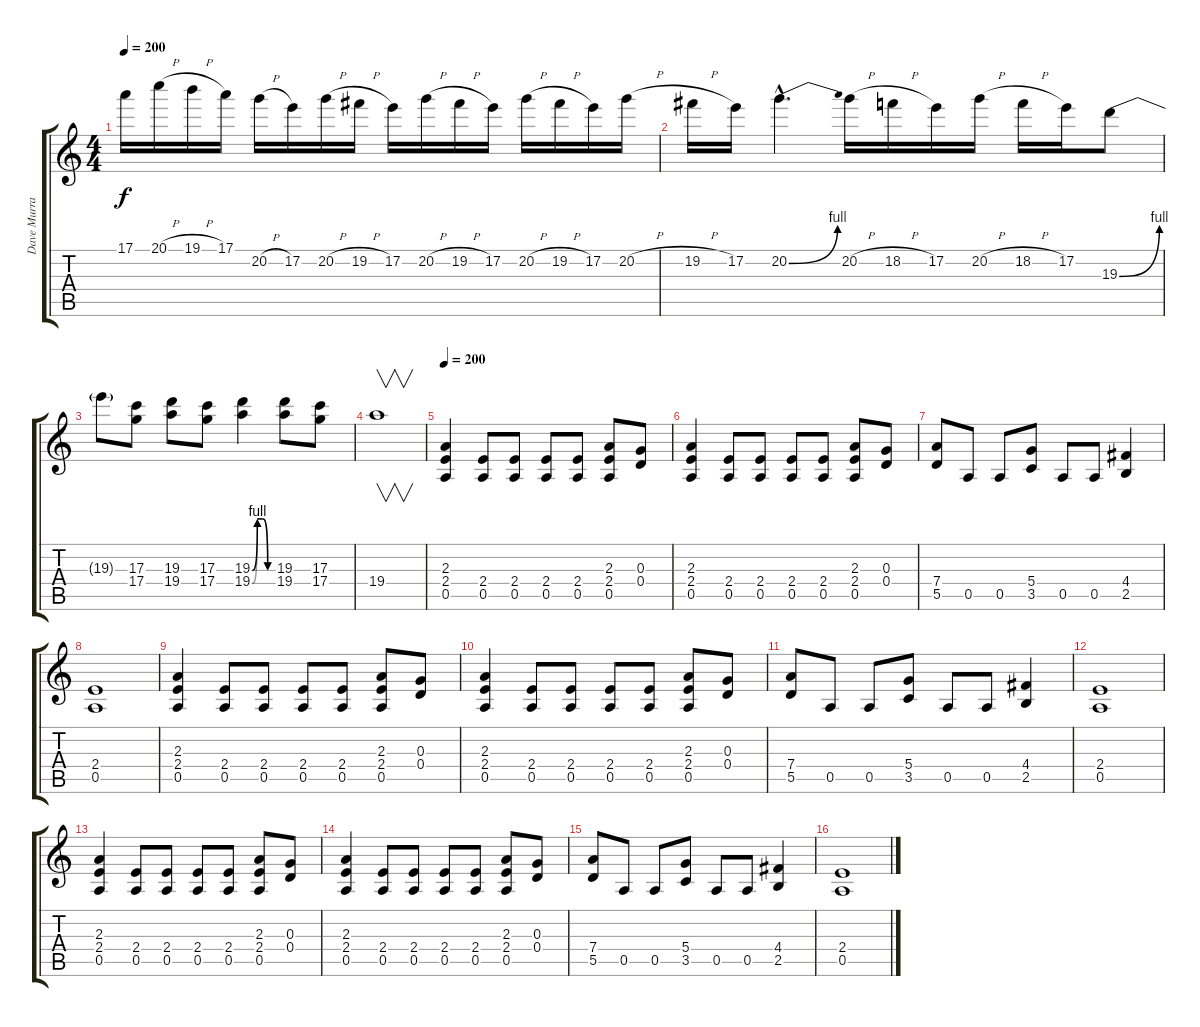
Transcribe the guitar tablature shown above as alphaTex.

\track ("Dave Murray" "Dave Murra") {instrument distortionguitar}
\staff {score tabs}
\tuning (E4 B3 G3 D3 A2 E2) {hide}
\ts (4 4)
\tempo 200
\clef g2
\ks c
17.1.16{dy f} 20.1{h}.16 19.1{h}.16 17.1.16 20.2{h}.16 17.2.16 20.2{h}.16 19.2{h}.16 17.2.16 20.2{h}.16 19.2{h}.16 17.2.16 20.2{h}.16 19.2{h}.16 17.2.16 20.2{h}.16 |
19.2{h}.16 17.2.16 20.2{be (bend 0 0 60 4) hac}.4{d} 20.2{h}.16 18.2{h}.16 17.2.16 20.2{h}.16 18.2{h}.16 17.2.16 19.3{be (bend 0 0 60 4)}.8 |
19.3{t}.8 (17.3 17.4).8 (19.3 19.4).8 (17.3 17.4).8 (19.3{be (custom 0 0 15 4 30 4 45 0 60 0)} 19.4{be (custom 0 0 15 4 30 4 45 0 60 0)}).4 (19.3 19.4).8 (17.3 17.4).8 |
19.4.1{v} |
\tempo 200
(2.3 2.4 0.5).4{volume 8} (2.4 0.5).8 (2.4 0.5).8 (2.4 0.5).8 (2.4 0.5).8 (2.3 2.4 0.5).8 (0.3 0.4).8 |
(2.3 2.4 0.5).4 (2.4 0.5).8 (2.4 0.5).8 (2.4 0.5).8 (2.4 0.5).8 (2.3 2.4 0.5).8 (0.3 0.4).8 |
(7.4 5.5).8 0.5.8 0.5.8 (5.4 3.5).8 0.5.8 0.5.8 (4.4 2.5).4 |
(2.4 0.5).1 |
(2.3 2.4 0.5).4 (2.4 0.5).8 (2.4 0.5).8 (2.4 0.5).8 (2.4 0.5).8 (2.3 2.4 0.5).8 (0.3 0.4).8 |
(2.3 2.4 0.5).4 (2.4 0.5).8 (2.4 0.5).8 (2.4 0.5).8 (2.4 0.5).8 (2.3 2.4 0.5).8 (0.3 0.4).8 |
(7.4 5.5).8 0.5.8 0.5.8 (5.4 3.5).8 0.5.8 0.5.8 (4.4 2.5).4 |
(2.4 0.5).1 |
(2.3 2.4 0.5).4 (2.4 0.5).8 (2.4 0.5).8 (2.4 0.5).8 (2.4 0.5).8 (2.3 2.4 0.5).8 (0.3 0.4).8 |
(2.3 2.4 0.5).4 (2.4 0.5).8 (2.4 0.5).8 (2.4 0.5).8 (2.4 0.5).8 (2.3 2.4 0.5).8 (0.3 0.4).8 |
(7.4 5.5).8 0.5.8 0.5.8 (5.4 3.5).8 0.5.8 0.5.8 (4.4 2.5).4 |
(2.4 0.5).1
